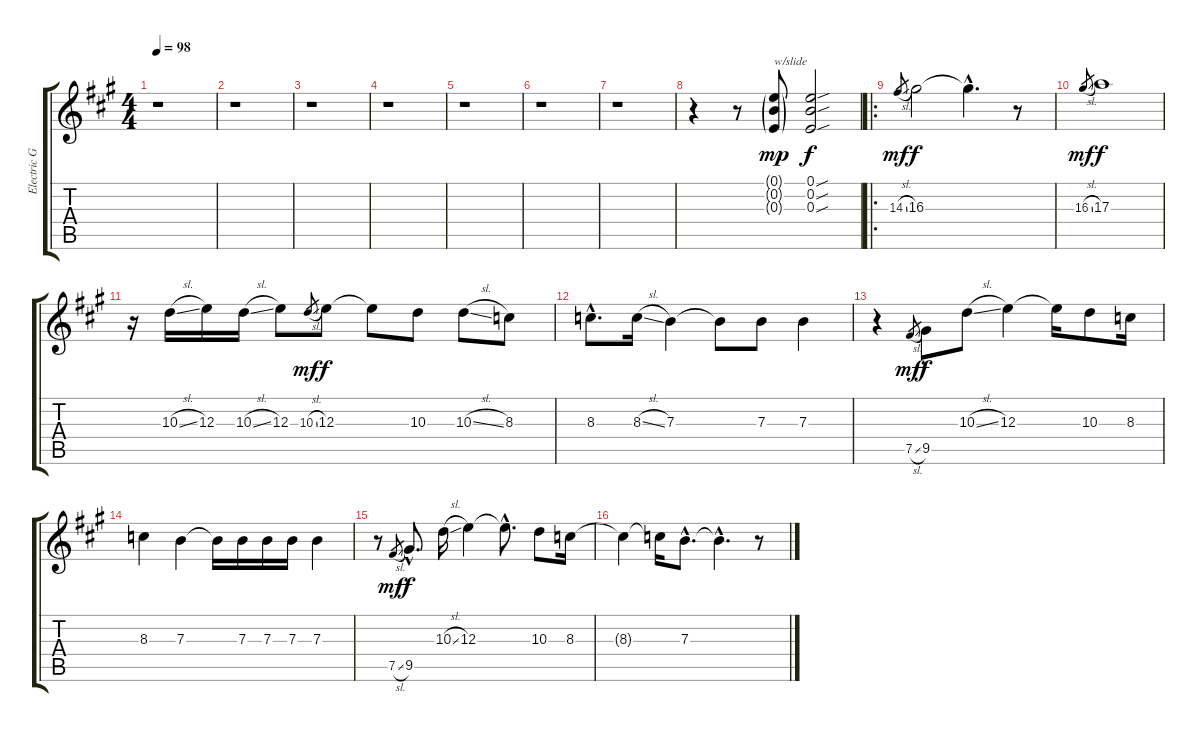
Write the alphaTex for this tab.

\track ("Electric Guitar 3" "Electric G") {instrument distortionguitar}
\staff {score tabs}
\tuning (E4 B3 E3 E3 B2 E2) {hide}
\ts (4 4)
\tempo 98
\clef g2
\ks a
r.1{dy mp instrument distortionguitar} |
r.1 |
r.1 |
r.1 |
r.1 |
r.1 |
r.1 |
r.4 r.8 (0.1{g} 0.2{g} 0.3{g}).8{txt "w/slide"} (0.1{sou} 0.2{sou} 0.3{sou}).2{dy f} |
\ro
14.3{sl}.8{gr dy mf} 16.3.2{dy f} 16.3{hac t}.4{d} r.8 |
16.3{sl}.8{gr dy mf} 17.3.1{dy f} |
r.16 10.3{sl}.16 12.3.16 10.3{sl}.16 12.3.8 10.3{sl}.8{gr dy mf} 12.3.8{dy f} 12.3{t}.8 10.3.8 10.3{sl}.8 8.3.8 |
8.3{hac}.8{d} 8.3{sl}.16 7.3.4 7.3{t}.8 7.3.8 7.3.4 |
r.4 7.5{sl}.8{gr dy mf} 9.5.8{dy f} 10.3{sl}.8 12.3.4 12.3{t}.16 10.3.8 8.3.16 |
8.3.4 7.3.4 7.3{t}.16 7.3.16 7.3.16 7.3.16 7.3.4 |
r.8 7.5{sl}.8{gr dy mf} 9.5{hac}.8{d dy f} 10.3{sl}.16 12.3.4 12.3{hac t}.8{d} 10.3.8 8.3.16 |
8.3{t}.4 8.3{t}.16 7.3{hac}.8{d} 7.3{hac t}.4{d} r.8
